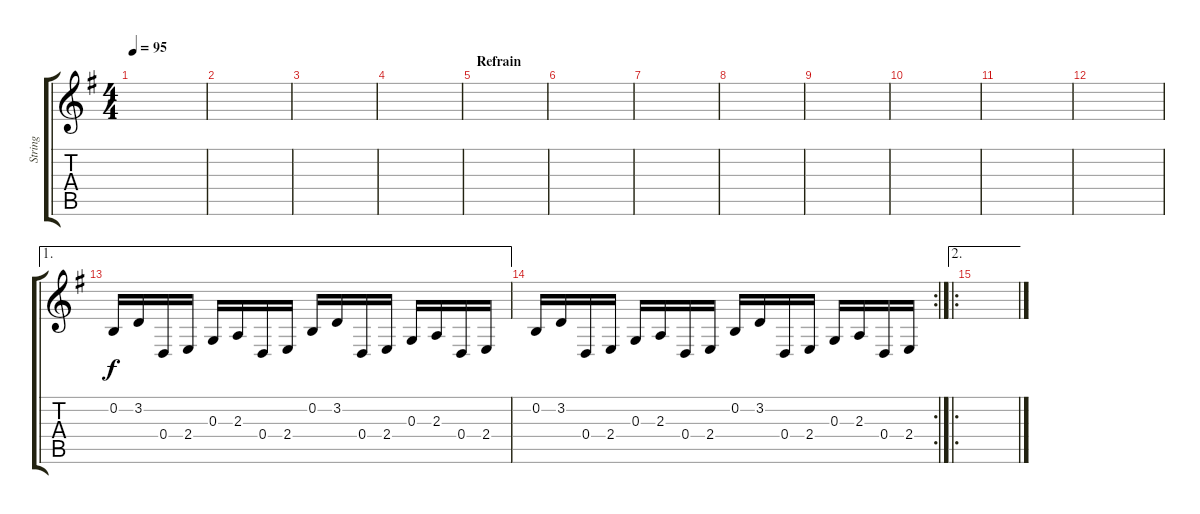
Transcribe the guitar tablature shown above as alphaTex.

\track ("String" "String") {instrument pad6metallic}
\staff {score tabs}
\tuning (E4 B3 G3 D3 A2 E2) {hide}
\ts (4 4)
\tempo 95
\clef g2
\ks g
|
|
|
|
\section ("" "Refrain")
|
|
|
|
|
|
|
|
\ae 1
0.2.16 3.2.16 0.4.16 2.4.16 0.3.16 2.3.16 0.4.16 2.4.16 0.2.16 3.2.16 0.4.16 2.4.16 0.3.16 2.3.16 0.4.16 2.4.16 |
\rc 2
0.2.16 3.2.16 0.4.16 2.4.16 0.3.16 2.3.16 0.4.16 2.4.16 0.2.16 3.2.16 0.4.16 2.4.16 0.3.16 2.3.16 0.4.16 2.4.16 |
\ae 2
\ro
